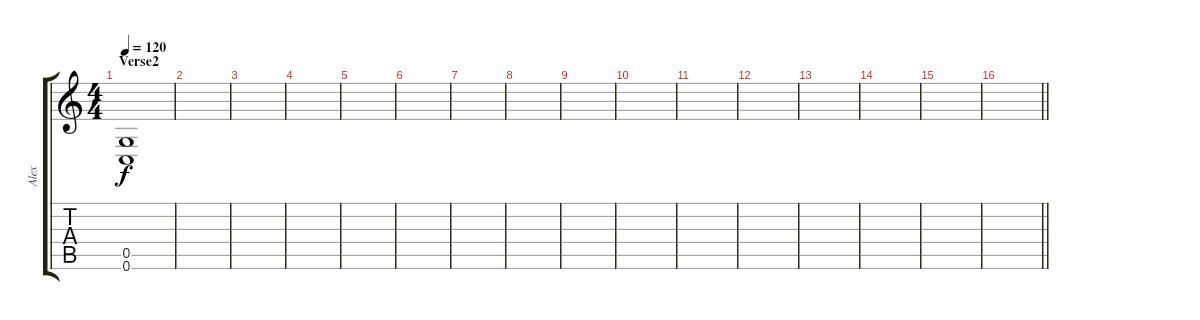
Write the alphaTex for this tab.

\track ("Alex" "Alex") {instrument distortionguitar}
\staff {score tabs}
\tuning (D4 A3 F3 C3 G2 C2) {hide}
\ts (4 4)
\section ("" "Verse2")
\tempo 120
\clef g2
\ks c
(0.5{t} 0.6{t}).1{dy f} |
|
|
|
|
|
|
|
|
|
|
|
|
|
|
\barLineRight lightlight
